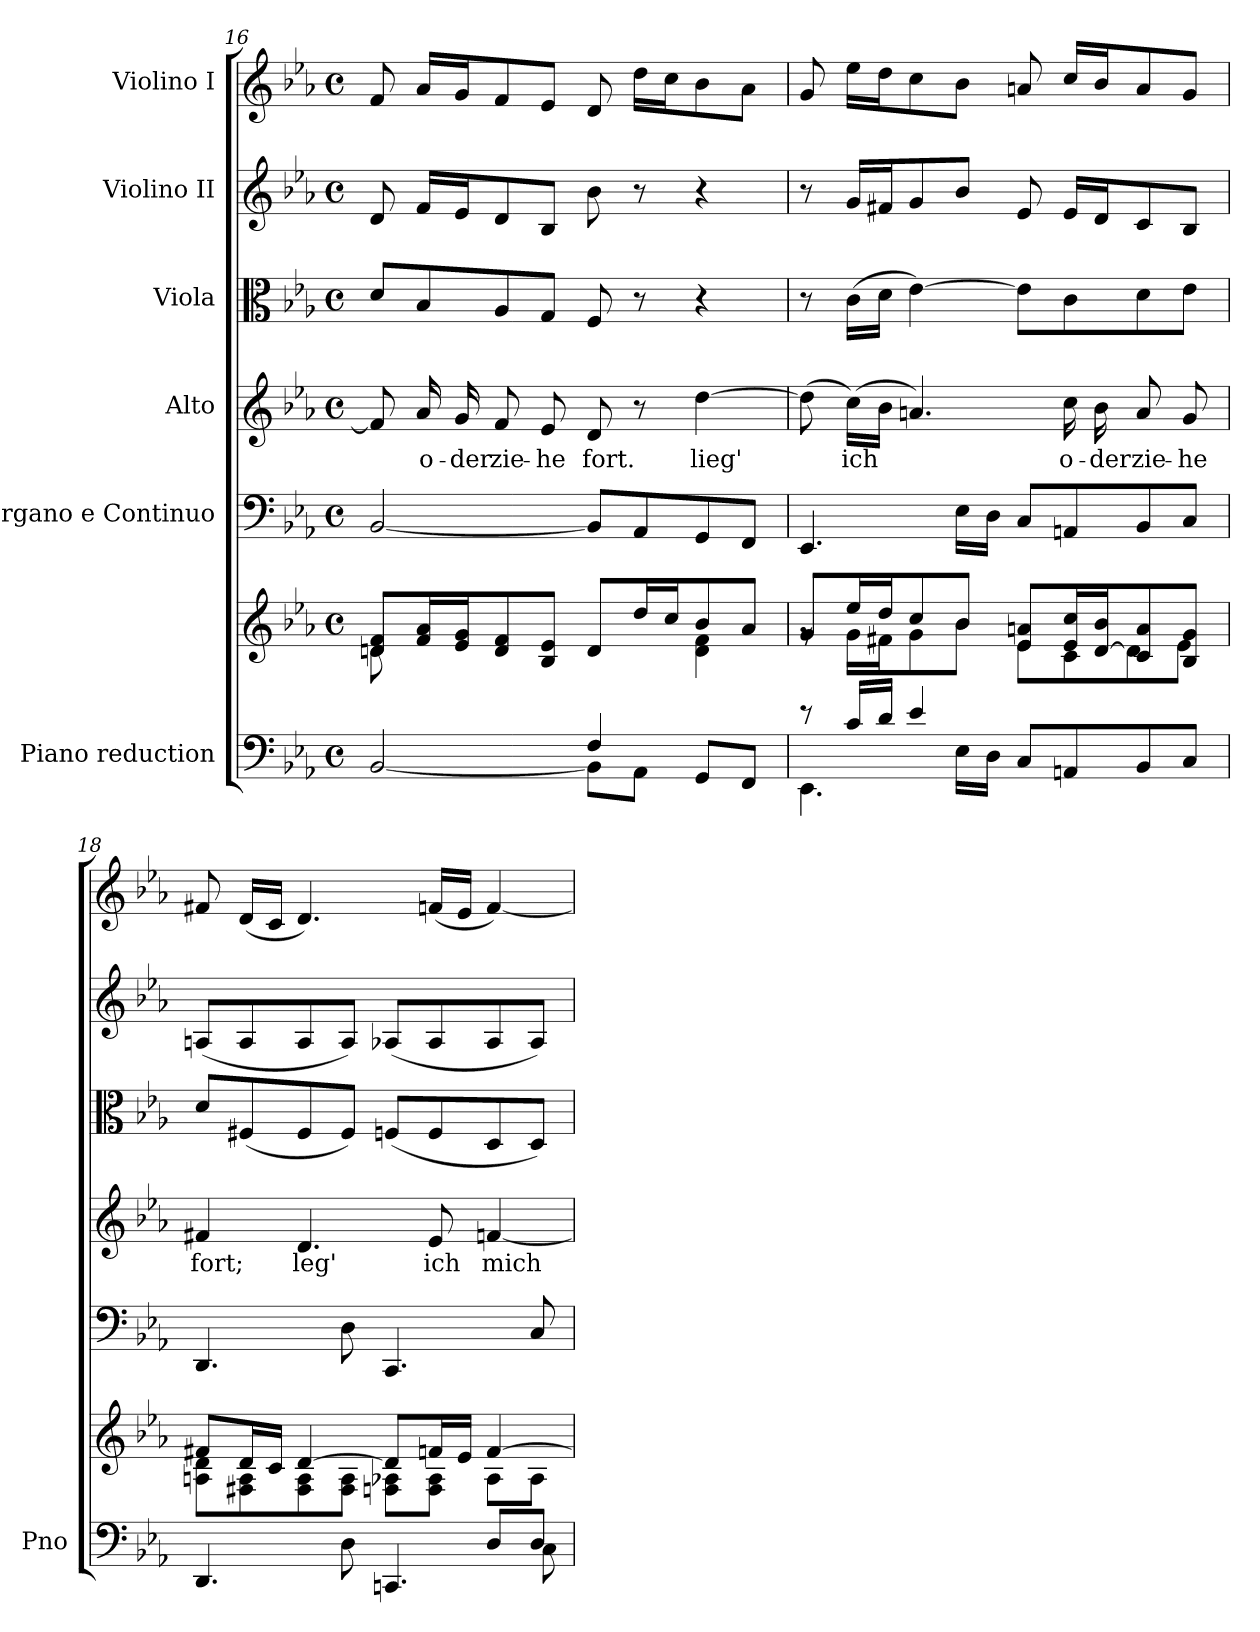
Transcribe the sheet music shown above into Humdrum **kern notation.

**kern	**kern	**kern	**kern	**text	**kern	**kern	**kern
*part6	*part6	*part5	*part4	*part4	*part3	*part2	*part1
*staff7	*staff6	*staff5	*staff4	*staff4	*staff3	*staff2	*staff1
*I"Piano reduction	*	*I"Organo e Continuo	*I"Alto	*	*I"Viola	*I"Violino II	*I"Violino I
*I'Pno	*	*	*	*	*	*	*
*clefF4	*clefG2	*clefF4	*clefG2	*	*clefC3	*clefG2	*clefG2
*k[b-e-a-]	*k[b-e-a-]	*k[b-e-a-]	*k[b-e-a-]	*	*k[b-e-a-]	*k[b-e-a-]	*k[b-e-a-]
*M4/4	*M4/4	*M4/4	*M4/4	*	*M4/4	*M4/4	*M4/4
*met(c)	*met(c)	*met(c)	*met(c)	*	*met(c)	*met(c)	*met(c)
=16	=16	=16	=16	=16	=16	=16	=16
*^	*^	*	*	*	*	*	*
8ryy	[2BB-/	8d/ 8f/L	8dn\L	[2BB-/	8f/]	.	8d/L	8d/	8f/
!	!	!	!	!	!	!LO:LY:b	!	!	!
8B-/	.	16f/ 16a-/L	8ryy	.	16a-/	o-	8B-/	16f/LL	16a-/LL
!	!	!	!	!	!	!LO:LY:b	!	!	!
.	.	16e-/ 16g/J	.	.	16g/	-der	.	16e-/J	16g/J
*	*	*v	*v	*	*	*	*	*	*
!	!	!	!	!	!LO:LY:b	!	!	!
8A-/	.	8d/ 8f/	.	8f/	zie-	8A-/	8d/	8f/
!	!	!	!	!	!LO:LY:b	!	!	!
8G/J	.	8B-/ 8e-/J	.	8e-/	-he	8G/J	8B-/J	8e-/J
!	!	!	!	!	!LO:LY:b	!	!	!
4F/	8BB-\L]	8d/L	8BB-/L]	8d/	fort.	8F/	8b-\	8d/
.	8AA-\J	16dd/L	8AA-/	8r	.	8r	8r	16dd\LL
.	.	16cc/J	.	.	.	.	.	16cc\J
*	*	*^	*	*	*	*	*	*
!	!	!	!	!	!	!LO:LY:b	!	!	!
4ryy	8GG/L	8b-/	4d\ 4f\	8GG/	[4dd\	lieg'	4r	4r	8b-\
.	8FF/J	8a-/J	.	8FF/J	.	.	.	.	8a-\J
!!LO:PB:g=z
=17	=17	=17	=17	=17	=17	=17	=17	=17	=17
8r	4.EE-\	8g/L	8rg	4.EE-/	(>8dd\]	.	8r	8r	8g/
!	!	!	!	!	!	!LO:LY:b	!	!	!
16c/LL	.	16ee-/L	16g\LL	.	(>16cc\LL)	ich	(>16c\LL	16g/LL	16ee-\LL
16d/JJ	.	16dd/J	16f#X\J	.	16b-\JJ	.	16d\JJ	16f#X/J	16dd\J
4e-/	.	8cc/	8g\	.	4.an/)	.	[4e-\)	8g/	8cc\
.	16E-\LL	8b-/J	8b-\J	16E-\LL	.	.	.	8b-/J	8b-\J
.	16D\JJ	.	.	16D\JJ	.	.	.	.	.
8C/L	2ryy	8e-/ 8an/L	8e-\L	8C/L	.	.	8e-\L]	8e-/	8an/
!	!	!	!	!	!	!LO:LY:b	!	!	!
8AAn/	.	16e-/ 16cc/L	8c\	8AAn/	16cc\	o-	8c\	16e-/LL	16cc/LL
!	!	!	!	!	!	!LO:LY:b	!	!	!
.	.	[16d/ 16b-/J	.	.	16b-\	-der	.	16d/J	16b-/J
!	!	!	!	!	!	!LO:LY:b	!	!	!
8BB-/	.	8c/ 8a/	8d\]	8BB-/	8a/	zie-	8d\	8c/	8a/
!	!	!	!	!	!	!LO:LY:b	!	!	!
8C/J	.	8B-/ 8g/J	8e-\J	8C/J	8g/	-he	8e-\J	8B-/J	8g/J
=18	=18	=18	=18	=18	=18	=18	=18	=18	=18
!	!	!	!	!	!	!LO:LY:b	!	!	!
4.DD/	2ryy	8f#X/L	8An\ 8d\L	4.DD/	4f#X/	fort;	8d/L	(<8An/L	8f#X/
.	.	16d/L	8F#X\ 8A\	.	.	.	(<8F#X/	8A/	(<16d/LL
.	.	16c/JJ	.	.	.	.	.	.	16c/JJ
!	!	!	!	!	!	!LO:LY:b	!	!	!
.	.	[4d/	8F#\ 8A\	.	4.d/	leg'	8F#/	8A/	4.d/)
8D\	.	.	8F#\ 8A\J	8D\	.	.	8F#/J)	8A/J)	.
4ryy	4.CCn/	8d/L]	8Fn\ 8A-X\L	4.CC/	.	.	(<8Fn/L	(<8A-X/L	.
!	!	!	!	!	!	!LO:LY:b	!	!	!
.	.	16fn/L	8F\ 8A-\J	.	8e-/	ich	8F/	8A-/	(<16fn/LL
.	.	16e-/JJ	.	.	.	.	.	.	16e-/JJ
!	!	!	!	!	!	!LO:LY:b	!	!	!
8D/L	.	[4f/	8A-\L	.	[4fn/	mich	8D/	8A-/	[4f/)
8D/J	8C\	.	8A-\J	8C/	.	.	8D/J)	8A-/J)	.
*v	*v	*	*	*	*	*	*	*	*
*	*v	*v	*	*	*	*	*	*
=	=	=	=	=	=	=	=
*-	*-	*-	*-	*-	*-	*-	*-
